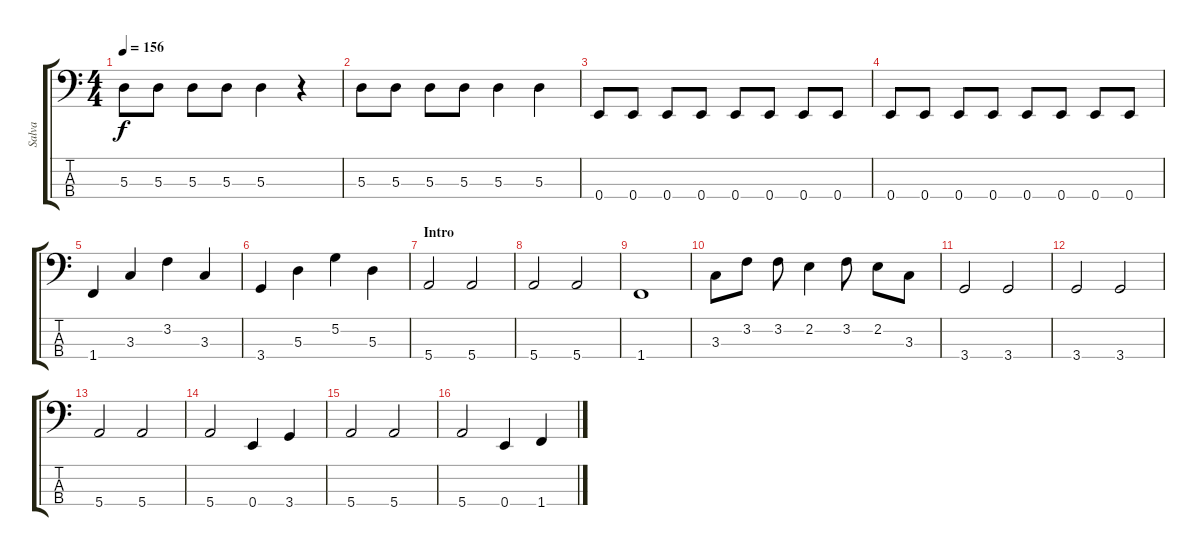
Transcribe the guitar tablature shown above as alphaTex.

\track ("Salva" "Salva") {instrument electricbassfinger}
\staff {score tabs}
\tuning (G2 D2 A1 E1) {hide}
\ts (4 4)
\tempo 156
\clef f4
\ks c
5.3.8{dy f} 5.3.8 5.3.8 5.3.8 5.3.4 r.4 |
5.3.8 5.3.8 5.3.8 5.3.8 5.3.4 5.3.4 |
0.4.8 0.4.8 0.4.8 0.4.8 0.4.8 0.4.8 0.4.8 0.4.8 |
0.4.8 0.4.8 0.4.8 0.4.8 0.4.8 0.4.8 0.4.8 0.4.8 |
1.4.4 3.3.4 3.2.4 3.3.4 |
3.4.4 5.3.4 5.2.4 5.3.4 |
\section ("" "Intro")
5.4.2 5.4.2 |
5.4.2 5.4.2 |
1.4.1 |
3.3.8 3.2.8 3.2.8 2.2.4 3.2.8 2.2.8 3.3.8 |
3.4.2 3.4.2 |
3.4.2 3.4.2 |
5.4.2 5.4.2 |
5.4.2 0.4.4 3.4.4 |
5.4.2 5.4.2 |
5.4.2 0.4.4 1.4.4
